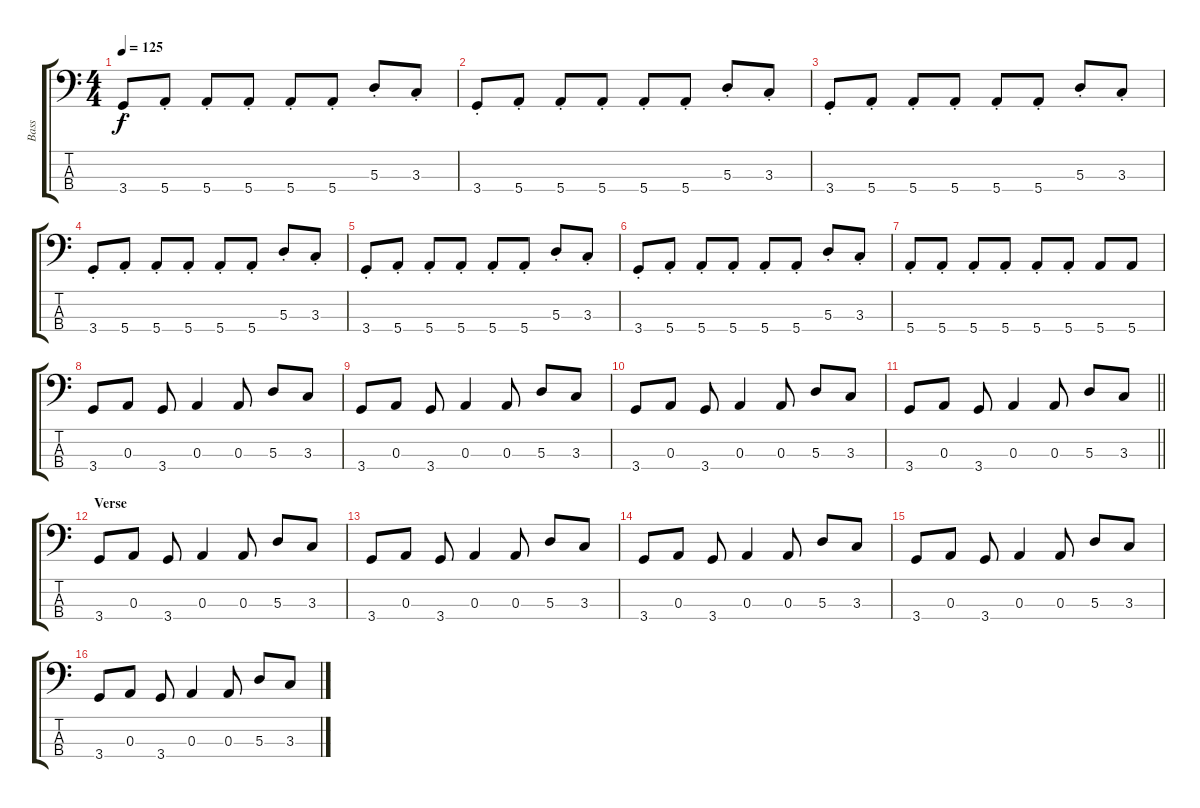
\track ("Bass" "Bass") {instrument electricbasspick}
\staff {score tabs}
\tuning (G2 D2 A1 E1) {hide}
\ts (4 4)
\tempo 125
\clef f4
\ks c
3.4{st}.8{dy f} 5.4{st}.8 5.4{st}.8 5.4{st}.8 5.4{st}.8 5.4{st}.8 5.3{st}.8 3.3{st}.8 |
3.4{st}.8 5.4{st}.8 5.4{st}.8 5.4{st}.8 5.4{st}.8 5.4{st}.8 5.3{st}.8 3.3{st}.8 |
3.4{st}.8 5.4{st}.8 5.4{st}.8 5.4{st}.8 5.4{st}.8 5.4{st}.8 5.3{st}.8 3.3{st}.8 |
3.4{st}.8 5.4{st}.8 5.4{st}.8 5.4{st}.8 5.4{st}.8 5.4{st}.8 5.3{st}.8 3.3{st}.8 |
3.4{st}.8 5.4{st}.8 5.4{st}.8 5.4{st}.8 5.4{st}.8 5.4{st}.8 5.3{st}.8 3.3{st}.8 |
3.4{st}.8 5.4{st}.8 5.4{st}.8 5.4{st}.8 5.4{st}.8 5.4{st}.8 5.3{st}.8 3.3{st}.8 |
5.4{st}.8 5.4{st}.8 5.4{st}.8 5.4{st}.8 5.4{st}.8 5.4{st}.8 5.4.8 5.4.8 |
3.4.8 0.3.8 3.4.8 0.3.4 0.3.8 5.3.8 3.3.8 |
3.4.8 0.3.8 3.4.8 0.3.4 0.3.8 5.3.8 3.3.8 |
3.4.8 0.3.8 3.4.8 0.3.4 0.3.8 5.3.8 3.3.8 |
\barLineRight lightlight
3.4.8 0.3.8 3.4.8 0.3.4 0.3.8 5.3.8 3.3.8 |
\section ("" "Verse")
3.4.8 0.3.8 3.4.8 0.3.4 0.3.8 5.3.8 3.3.8 |
3.4.8 0.3.8 3.4.8 0.3.4 0.3.8 5.3.8 3.3.8 |
3.4.8 0.3.8 3.4.8 0.3.4 0.3.8 5.3.8 3.3.8 |
3.4.8 0.3.8 3.4.8 0.3.4 0.3.8 5.3.8 3.3.8 |
3.4.8 0.3.8 3.4.8 0.3.4 0.3.8 5.3.8 3.3.8
